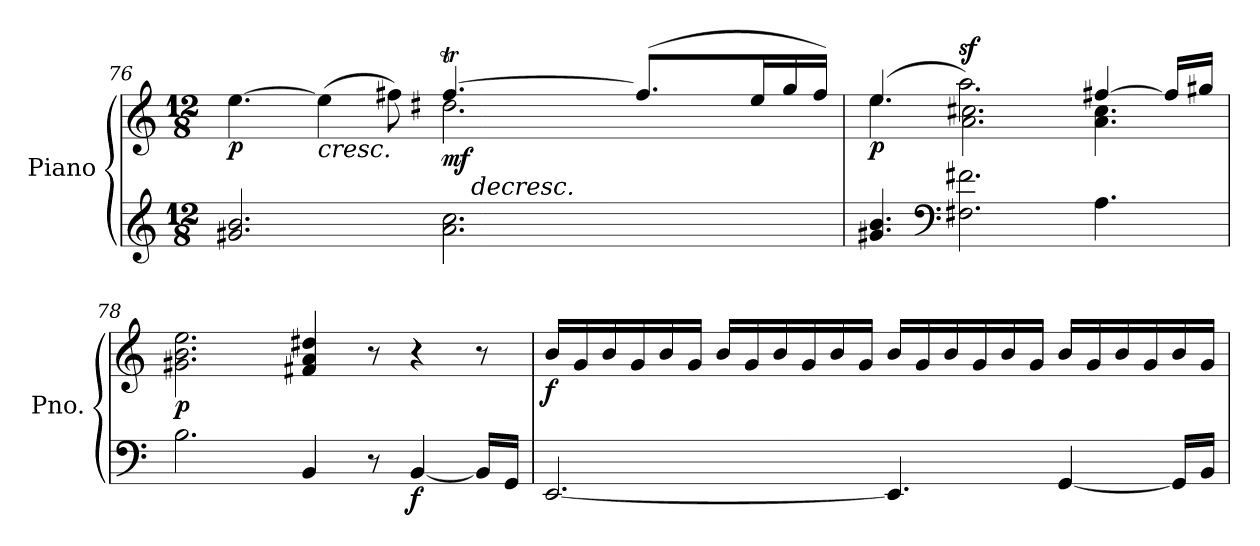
**kern	**kern	**dynam
*part1	*part1	*part1
*staff2	*staff1	*staff1/2
*I"Piano	*	*
*I'Pno.	*	*
!!LO:LB:g=z
*clefG2	*clefG2	*
*k[]	*k[]	*
*M12/8	*M12/8	*
=76	=76	=76
*	*^	*
*	*	*^	*
!	!	!	!	!LO:DY:b
2.g#X/ 2.b/	[4.ee\	2.ryy	2.ryy	p
!	!	!	!	!LO:HP:b
.	(>4ee\]	.	.	<
.	8ff#X\)	.	.	.
!	!	!	!LO:N:vis=16	!LO:DY:b
2.a\ 2.cc\	[4.ff#t/	2.dd#X\	1920%107gg#Xyy	mf
!	!	!	!LO:N:vis=16	!LO:HP:b
.	.	.	1920%107ff#yy	>
!	!	!	!LO:N:vis=16	!
.	.	.	1920%107gg#yy	.
!	!	!	!LO:N:vis=16	!
.	.	.	1920%107ff#yy	.
!	!	!	!LO:N:vis=16	!
.	.	.	1920%107gg#yy	.
!	!	!	!LO:N:vis=16	!
.	.	.	1920%107ff#yy	.
!	!	!	!LO:N:vis=16	!
.	.	.	1920%107gg#yy	.
.	(8.ff#/L]	.	.	.
!	!	!	!LO:N:vis=16	!
.	.	.	1920%107ff#yy	.
.	.	.	[240%13gg#yy	.
.	.	.	16ff#yy	.
.	16eeTTT/L	.	640gg#yy]	.
.	.	.	640%119ryy	.
.	16gg#/	.	.	.
.	16ff#/JJ)	.	.	.
*	*v	*v	*v	*
.	.	[
=77	=77	=77
*	*^	*
!	!	!	!LO:DY:b
4.g#X/ 4.b/	(4.ee/	4.ee\	p
*clefF4	*	*	*
!	!	!	!LO:DY:a
2.F#X\ 2.f#X\	2.aa\)	2.a\ 2.cc#X\	sf
4.A\	[4ff#X/	4.a\ 4.cc#\	.
.	16ff#/LL]	.	.
.	16gg#X/JJ	.	.
*	*v	*v	*
.	.	]
=78	=78	=78
!	!	!LO:DY:b
2.B\	2.g#X\ 2.b\ 2.ee\	p
4BB/	4f#X/ 4a/ 4dd#X/	.
8r	8r	.
!	!	!LO:DY:b=2
[4BB/	4r	f
16BB/LL]	8r	.
16GG/JJ	.	.
=79	=79	=79
*	*MM160	*
!	!	!LO:DY:b
[2.EE/	16b/LL	f
.	16g/	.
.	16b/	.
.	16g/	.
.	16b/	.
.	16g/JJ	.
*	*MM170	*
.	16b/LL	.
.	16g/	.
.	16b/	.
.	16g/	.
.	16b/	.
.	16g/JJ	.
4.EE/]	16b/LL	.
.	16g/	.
.	16b/	.
.	16g/	.
.	16b/	.
.	16g/JJ	.
[4GG/	16b/LL	.
.	16g/	.
.	16b/	.
.	16g/	.
16GG/LL]	16b/	.
16BB/JJ	16g/JJ	.
=	=	=
*-	*-	*-
